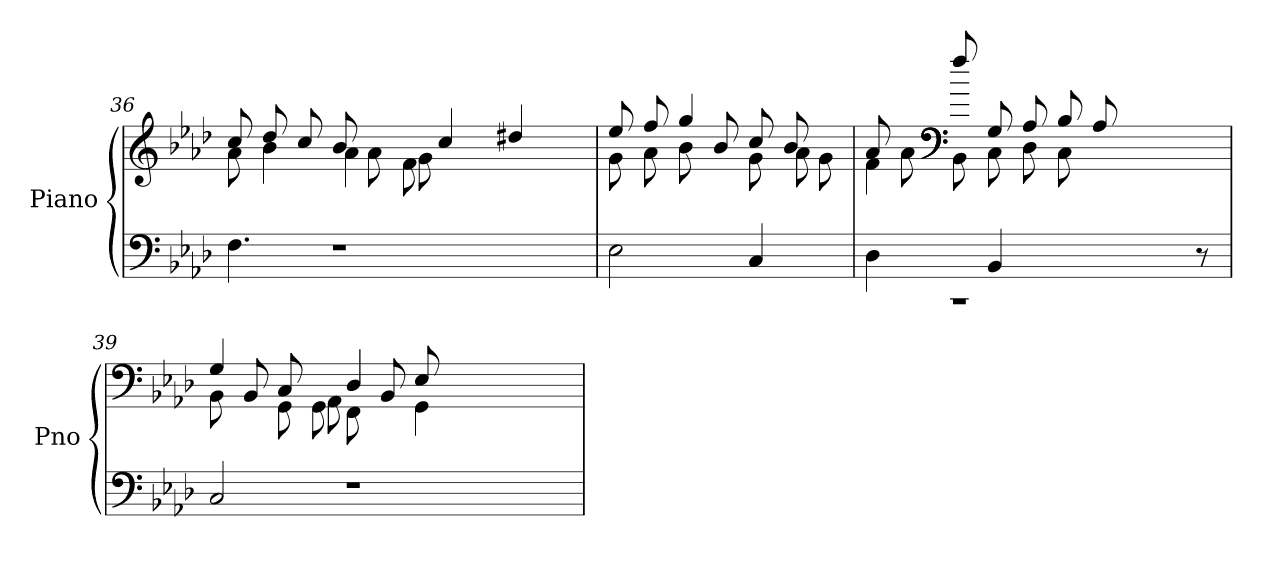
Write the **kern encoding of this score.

**kern	**kern
*part1	*part1
*staff2	*staff1
*I"Piano	*
*I'Pno	*
*clefF4	*clefG2
*k[b-e-a-d-]	*k[b-e-a-d-]
=36	=36
*	*^
4.F\	8cc/	8a-\
.	8dd-/	4b-\
.	8cc/	.
1r	8b-/	4a-\
.	8a-\	.
.	8f\	8g\
.	8ryy	4cc/
.	2ryy	.
.	.	4dd#/
.	.	8ryy
=37	=37	=37
2E-\	8g\	8ee-/
.	8a-\	8ff/
.	8b-\	4gg/
.	8b-/	.
4C/	8cc/	8g\
.	8b-/	8a-\
8ryy	8ryy	8g\
=38	=38	=38
*^	*	*
4D-\	4ryy	8a-/	4f\
.	.	8a-\	.
*	*	*clefF4	*
8ryy	1r	8BB-\	8ff/
4BB-/	.	8C\	8G/
.	.	8D-\	8A-/
2.ryy	.	8C\	8B-/
.	.	2ryy	8A-/
.	.	.	2ryy
.	8r	8ryy	.
=39	=39	=39	=39
2C/	2ryy	8BB-\	4G/
.	.	8BB-/	.
.	.	8C/	8GG\
.	.	8GG\	8AA-\
1ryy	1r	8FF\	4D-/
.	.	8BB-/	.
.	.	8E-/	4GG\
.	.	2ryy	.
.	.	.	2ryy
.	.	8ryy	.
*v	*v	*	*
*	*v	*v
=	=
*-	*-
